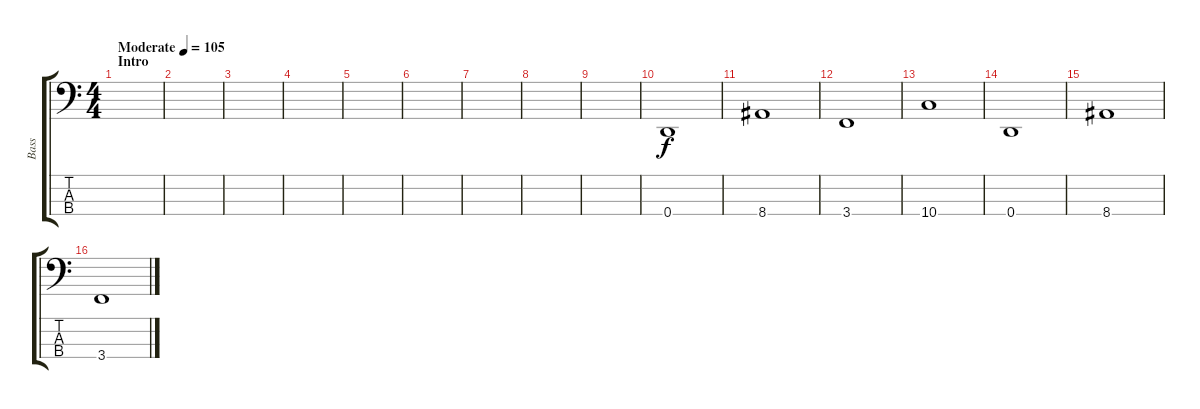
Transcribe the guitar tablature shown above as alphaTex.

\track ("Bass" "Bass") {instrument electricbasspick}
\staff {score tabs}
\tuning (G2 D2 A1 D1) {hide}
\ts (4 4)
\section ("" "Intro")
\tempo (105 "Moderate")
\clef f4
\ks c
|
|
|
|
|
|
|
|
|
0.4.1 |
8.4.1 |
3.4.1 |
10.4.1 |
0.4.1 |
8.4.1 |
3.4.1
